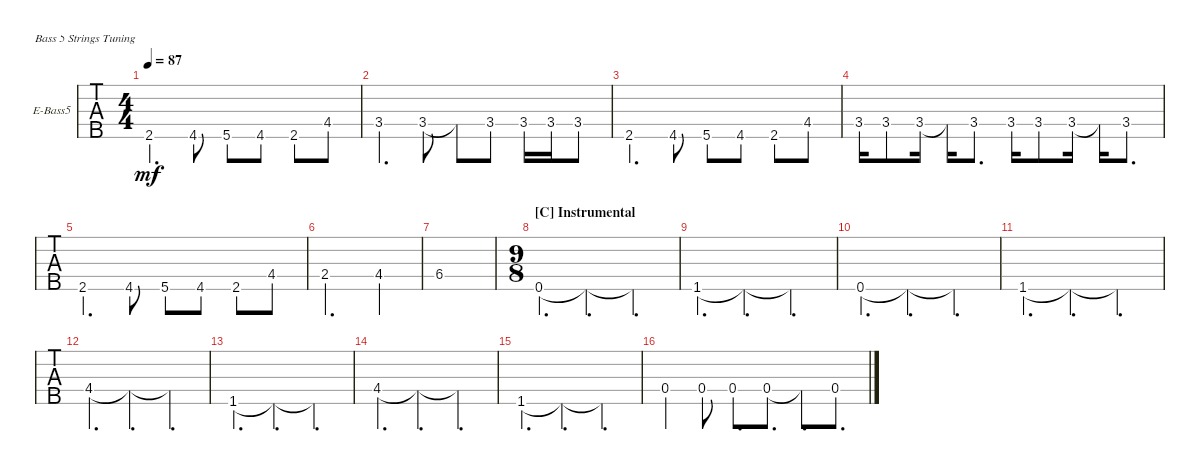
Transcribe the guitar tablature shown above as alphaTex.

\defaultSystemsLayout 4
\bracketExtendMode groupsimilarinstruments
\firstSystemTrackNameOrientation horizontal
\otherSystemsTrackNameOrientation horizontal
\track ("Electric Bass" "E-Bass5") {instrument electricbassfinger}
\staff {tabs}
\tuning (G2 D2 A1 E1 B0)
\ts (4 4)
\tempo 87
\clef f4
\ks c
2.5.4{d dy mf} 4.5.8 5.5.8 4.5.8 2.5.8 4.4.8 |
3.4.4{d} 3.4.8 3.4{t}.8 3.4.8 3.4.16 3.4.16 3.4.8 |
2.5.4{d} 4.5.8 5.5.8 4.5.8 2.5.8 4.4.8 |
3.4.16 3.4.8 3.4.16 3.4{t}.16 3.4.8{d} 3.4.16 3.4.8 3.4.16 3.4{t}.16 3.4.8{d} |
2.5.4{d} 4.5.8 5.5.8 4.5.8 2.5.8 4.4.8 |
2.4.2{d} 4.4.4 |
6.4.1 |
\ts (9 8)
\section ("C" "Instrumental")
0.5.4{d} 0.5{t}.4{d} 0.5{t}.4{d} |
1.5.4{d} 1.5{t}.4{d} 1.5{t}.4{d} |
0.5.4{d} 0.5{t}.4{d} 0.5{t}.4{d} |
1.5.4{d} 1.5{t}.4{d} 1.5{t}.4{d} |
4.4.4{d} 4.4{t}.4{d} 4.4{t}.4{d} |
1.5.4{d} 1.5{t}.4{d} 1.5{t}.4{d} |
4.4.4{d} 4.4{t}.4{d} 4.4{t}.4{d} |
1.5.4{d} 1.5{t}.4{d} 1.5{t}.4{d} |
0.4.4 0.4.8 0.4.8{d} 0.4.8{d} 0.4{t}.8{d} 0.4.8{d}
